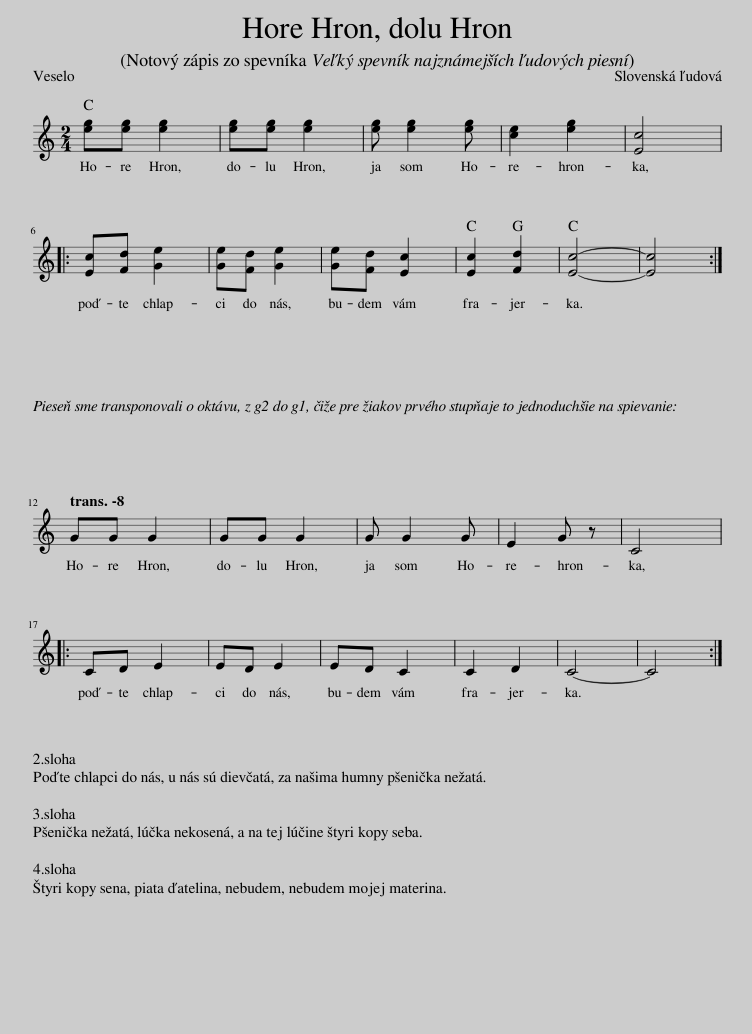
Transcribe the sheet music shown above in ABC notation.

X:1
L:1/8
M:2/4
I:linebreak $
K:C
V:1 treble
V:1
 [eg][eg] [eg]2 | [eg][eg] [eg]2 | [eg] [eg]2 [eg] | [ce]2 [eg]2 | [Ec]4 |:$ %5
 [Ec][Fd] [Ge]2 | [Ge][Fd] [Ge]2 | [Ge][Fd] [Ec]2 | [Ec]2 [Fd]2 | [Ec]4- | %10
 [Ec]4 :|$[Q:1/4=120] GG G2 | GG G2 | G G2 G | E2 G z | %15
 C4 |:$ CD E2 | ED E2 | ED C2 | C2 D2 | %20
 C4- | C4 :| %22
